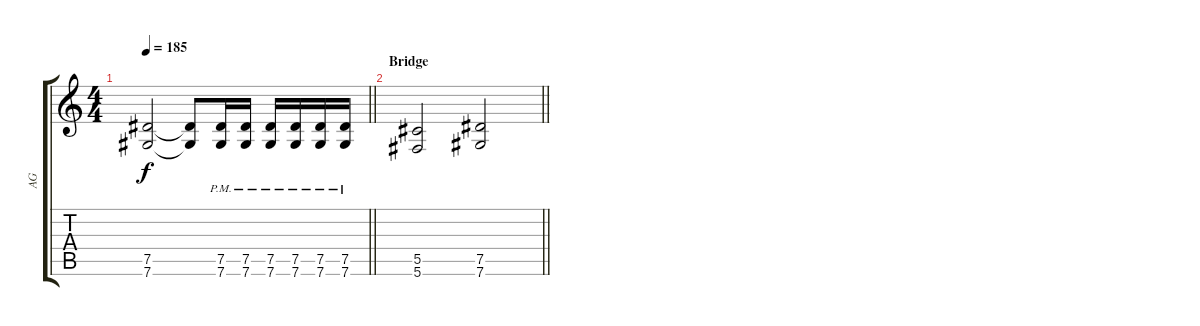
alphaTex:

\track ("AG" "AG") {instrument distortionguitar}
\staff {score tabs}
\tuning (Eb4 Bb3 Gb3 Db3 Ab2 Db2) {hide}
\ts (4 4)
\tempo 185
\clef g2
\barLineRight lightlight
\ks c
(7.5 7.6).2{dy f} (7.5{t} 7.6{t}).8 (7.5{pm} 7.6{pm}).16 (7.5{pm} 7.6{pm}).16 (7.5{pm} 7.6{pm}).16 (7.5{pm} 7.6{pm}).16 (7.5{pm} 7.6{pm}).16 (7.5{pm} 7.6{pm}).16 |
\section ("" "Bridge")
\barLineRight lightlight
(5.5 5.6).2 (7.5 7.6).2
